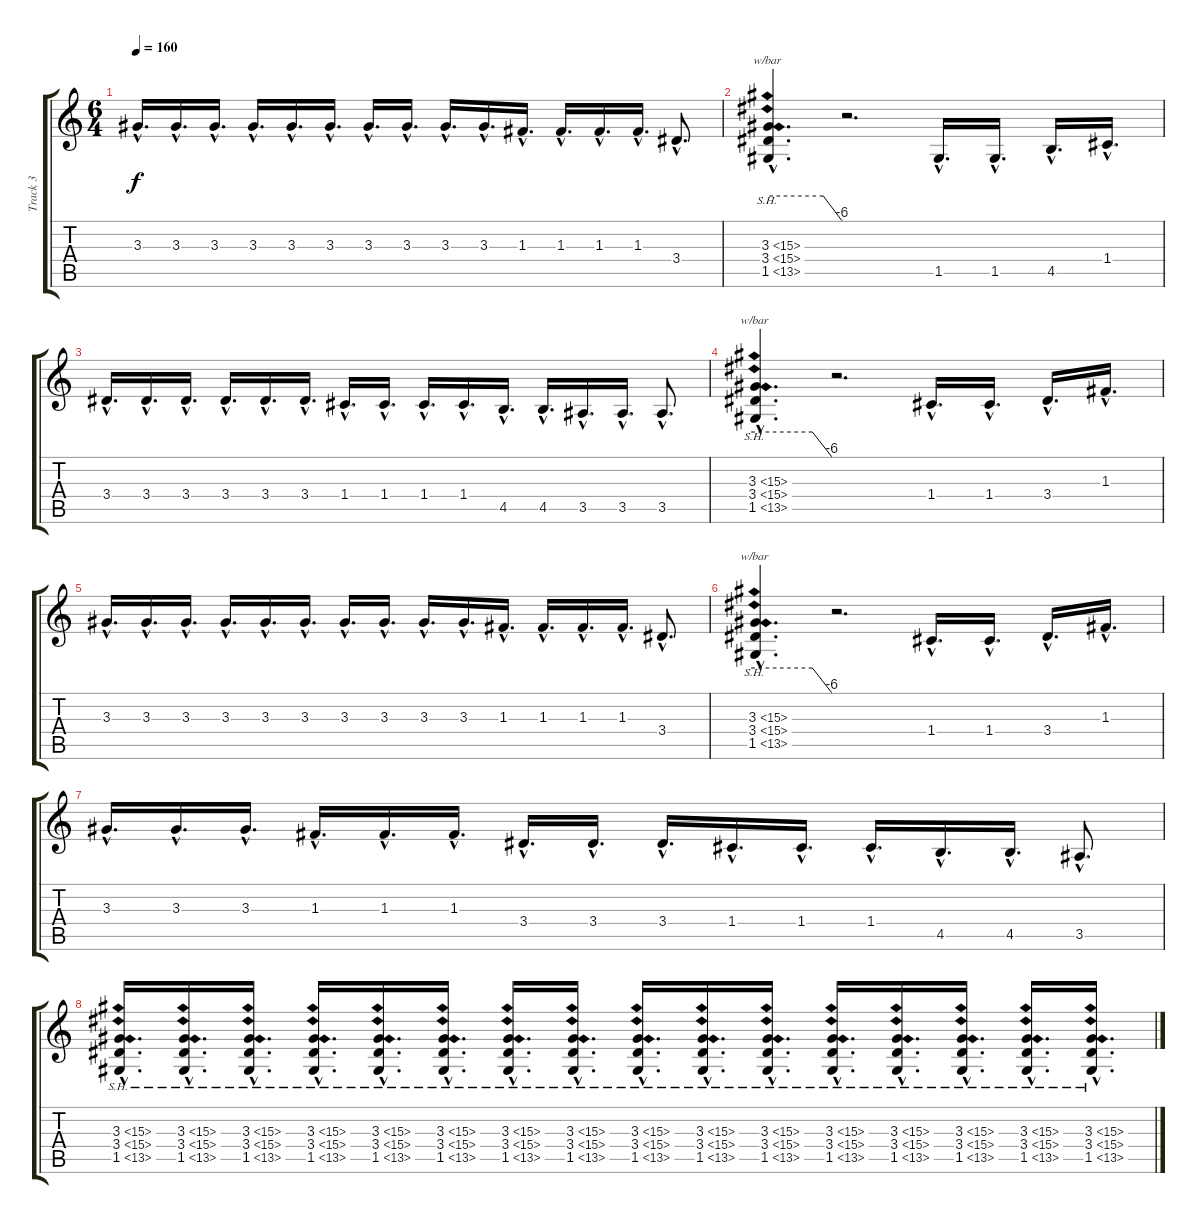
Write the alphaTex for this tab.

\track ("Track 3" "Track 3") {instrument overdrivenguitar}
\staff {score tabs}
\tuning (D4 A3 F3 C3 G2 C2) {hide}
\ts (6 4)
\tempo 160
\clef g2
\ks c
3.3{hac}.16{d dy f} 3.3{hac}.16{d} 3.3{hac}.16{d} 3.3{hac}.16{d} 3.3{hac}.16{d} 3.3{hac}.16{d} 3.3{hac}.16{d} 3.3{hac}.16{d} 3.3{hac}.16{d} 3.3{hac}.16{d} 1.3{hac}.16{d} 1.3{hac}.16{d} 1.3{hac}.16{d} 1.3{hac}.16{d} 3.4{hac}.8{d} |
(3.3{sh 12 hac} 3.4{sh 12 hac} 1.5{sh 12 hac}).4{d tbe (custom default 0 0 45 0 60 -24)} r.2{d} 1.5{hac}.16{d} 1.5{hac}.16{d} 4.5{hac}.16{d} 1.4{hac}.16{d} |
3.4{hac}.16{d} 3.4{hac}.16{d} 3.4{hac}.16{d} 3.4{hac}.16{d} 3.4{hac}.16{d} 3.4{hac}.16{d} 1.4{hac}.16{d} 1.4{hac}.16{d} 1.4{hac}.16{d} 1.4{hac}.16{d} 4.5{hac}.16{d} 4.5{hac}.16{d} 3.5{hac}.16{d} 3.5{hac}.16{d} 3.5{hac}.8{d} |
(3.3{sh 12 hac} 3.4{sh 12 hac} 1.5{sh 12 hac}).4{d tbe (custom default 0 0 45 0 60 -24)} r.2{d} 1.4{hac}.16{d} 1.4{hac}.16{d} 3.4{hac}.16{d} 1.3{hac}.16{d} |
3.3{hac}.16{d} 3.3{hac}.16{d} 3.3{hac}.16{d} 3.3{hac}.16{d} 3.3{hac}.16{d} 3.3{hac}.16{d} 3.3{hac}.16{d} 3.3{hac}.16{d} 3.3{hac}.16{d} 3.3{hac}.16{d} 1.3{hac}.16{d} 1.3{hac}.16{d} 1.3{hac}.16{d} 1.3{hac}.16{d} 3.4{hac}.8{d} |
(3.3{sh 12 hac} 3.4{sh 12 hac} 1.5{sh 12 hac}).4{d tbe (custom default 0 0 45 0 60 -24)} r.2{d} 1.4{hac}.16{d} 1.4{hac}.16{d} 3.4{hac}.16{d} 1.3{hac}.16{d} |
3.3{hac}.16{d} 3.3{hac}.16{d} 3.3{hac}.16{d} 1.3{hac}.16{d} 1.3{hac}.16{d} 1.3{hac}.16{d} 3.4{hac}.16{d} 3.4{hac}.16{d} 3.4{hac}.16{d} 1.4{hac}.16{d} 1.4{hac}.16{d} 1.4{hac}.16{d} 4.5{hac}.16{d} 4.5{hac}.16{d} 3.5{hac}.8{d} |
(3.3{sh 12 hac} 3.4{sh 12 hac} 1.5{sh 12 hac}).16{d} (3.3{sh 12 hac} 3.4{sh 12 hac} 1.5{sh 12 hac}).16{d} (3.3{sh 12 hac} 3.4{sh 12 hac} 1.5{sh 12 hac}).16{d} (3.3{sh 12 hac} 3.4{sh 12 hac} 1.5{sh 12 hac}).16{d} (3.3{sh 12 hac} 3.4{sh 12 hac} 1.5{sh 12 hac}).16{d} (3.3{sh 12 hac} 3.4{sh 12 hac} 1.5{sh 12 hac}).16{d} (3.3{sh 12 hac} 3.4{sh 12 hac} 1.5{sh 12 hac}).16{d} (3.3{sh 12 hac} 3.4{sh 12 hac} 1.5{sh 12 hac}).16{d} (3.3{sh 12 hac} 3.4{sh 12 hac} 1.5{sh 12 hac}).16{d} (3.3{sh 12 hac} 3.4{sh 12 hac} 1.5{sh 12 hac}).16{d} (3.3{sh 12 hac} 3.4{sh 12 hac} 1.5{sh 12 hac}).16{d} (3.3{sh 12 hac} 3.4{sh 12 hac} 1.5{sh 12 hac}).16{d} (3.3{sh 12 hac} 3.4{sh 12 hac} 1.5{sh 12 hac}).16{d} (3.3{sh 12 hac} 3.4{sh 12 hac} 1.5{sh 12 hac}).16{d} (3.3{sh 12 hac} 3.4{sh 12 hac} 1.5{sh 12 hac}).16{d} (3.3{sh 12 hac} 3.4{sh 12 hac} 1.5{sh 12 hac}).16{d}
